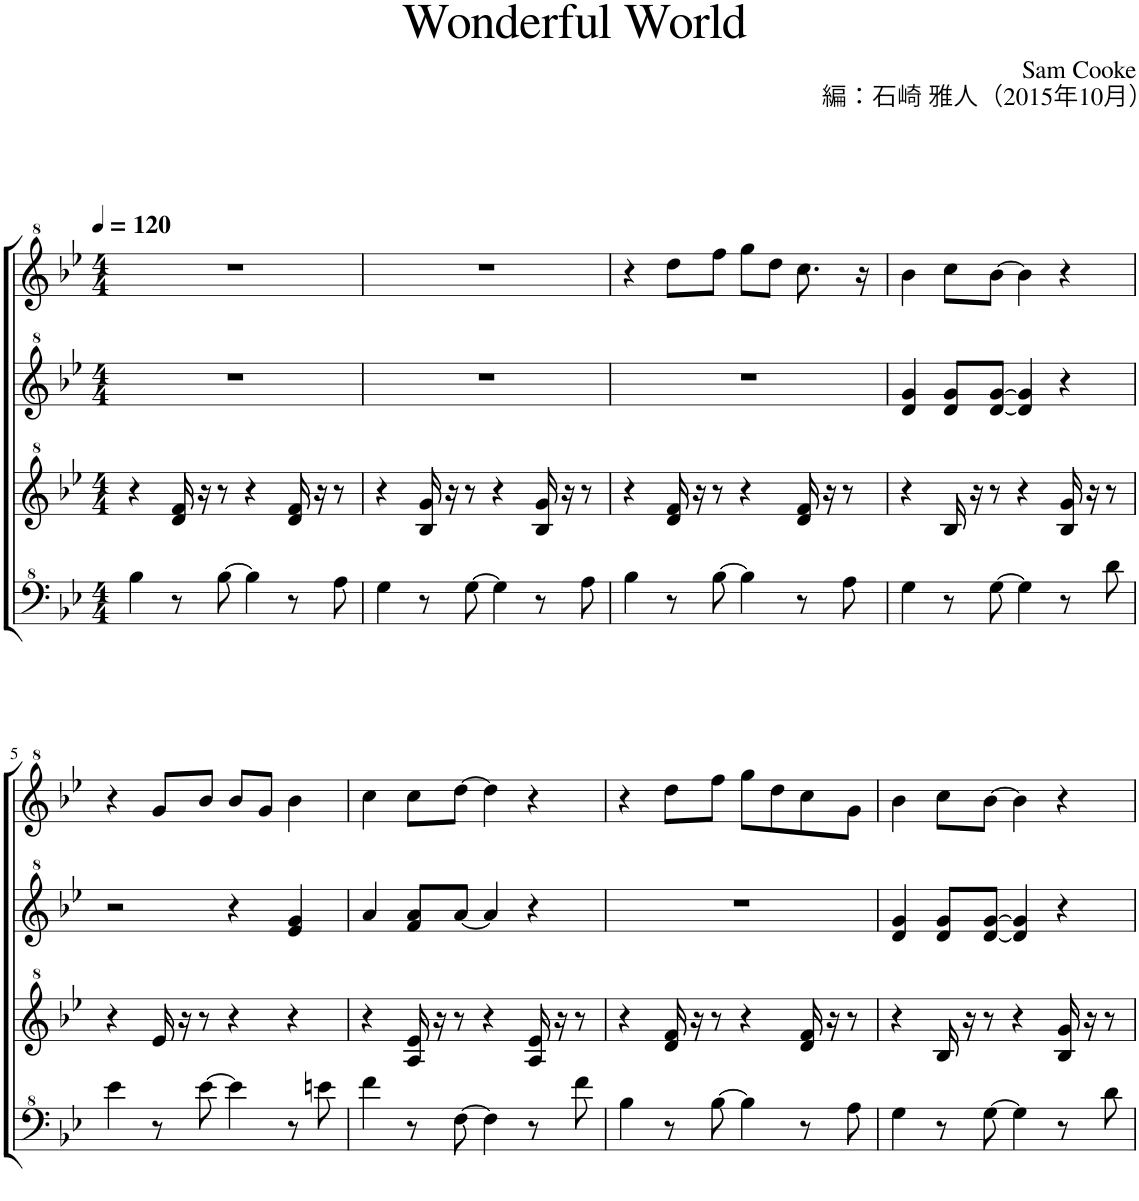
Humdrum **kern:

**kern	**kern	**kern	**kern
*part4	*part3	*part2	*part1
*staff4	*staff3	*staff2	*staff1
*I"パンフルート	*I"パンフルート	*I"パンフルート	*I"パンフルート
*clefF^4	*clefG^2	*clefG^2	*clefG^2
*k[b-e-]	*k[b-e-]	*k[b-e-]	*k[b-e-]
*M4/4	*M4/4	*M4/4	*M4/4
*MM120	*MM120	*MM120	*MM120
=1	=1	=1	=1
4b-\	4r	1r	1r
8r	16dd/ 16ff/	.	.
.	16r	.	.
[8b-\	8r	.	.
4b-\]	4r	.	.
8r	16dd/ 16ff/	.	.
.	16r	.	.
8a\	8r	.	.
=2	=2	=2	=2
4g\	4r	1r	1r
8r	16b-/ 16gg/	.	.
.	16r	.	.
[8g\	8r	.	.
4g\]	4r	.	.
8r	16b-/ 16gg/	.	.
.	16r	.	.
8a\	8r	.	.
=3	=3	=3	=3
4b-\	4r	1r	4r
8r	16dd/ 16ff/	.	8ddd\L
.	16r	.	.
[8b-\	8r	.	8fff\J
4b-\]	4r	.	8ggg\L
.	.	.	8ddd\J
8r	16dd/ 16ff/	.	8.ccc\
.	16r	.	.
8a\	8r	.	.
.	.	.	16r
=4	=4	=4	=4
4g\	4r	4dd/ 4gg/	4bb-\
8r	16b-/	8dd/ 8gg/L	8ccc\L
.	16r	.	.
[8g\	8r	[8dd/ [8gg/J	[8bb-\J
4g\]	4r	4dd/] 4gg/]	4bb-\]
8r	16b-/ 16gg/	4r	4r
.	16r	.	.
8dd\	8r	.	.
!!LO:LB:g=z
=5	=5	=5	=5
4ee-\	4r	2r	4r
8r	16ee-/	.	8gg/L
.	16r	.	.
[8ee-\	8r	.	8bb-/J
4ee-\]	4r	4r	8bb-/L
.	.	.	8gg/J
8r	4r	4ee-/ 4gg/	4bb-\
8een\	.	.	.
=6	=6	=6	=6
4ff\	4r	4aa/	4ccc\
8r	16a/ 16ee-/	8ff/ 8aa/L	8ccc\L
.	16r	.	.
[8f\	8r	[8aa/J	[8ddd\J
4f\]	4r	4aa/]	4ddd\]
8r	16a/ 16ee-/	4r	4r
.	16r	.	.
8ff\	8r	.	.
=7	=7	=7	=7
4b-\	4r	1r	4r
8r	16dd/ 16ff/	.	8ddd\L
.	16r	.	.
[8b-\	8r	.	8fff\J
4b-\]	4r	.	8ggg\L
.	.	.	8ddd\
8r	16dd/ 16ff/	.	8ccc\
.	16r	.	.
8a\	8r	.	8gg\J
=8	=8	=8	=8
4g\	4r	4dd/ 4gg/	4bb-\
8r	16b-/	8dd/ 8gg/L	8ccc\L
.	16r	.	.
[8g\	8r	[8dd/ [8gg/J	[8bb-\J
4g\]	4r	4dd/] 4gg/]	4bb-\]
8r	16b-/ 16gg/	4r	4r
.	16r	.	.
8dd\	8r	.	.
=	=	=	=
*-	*-	*-	*-
